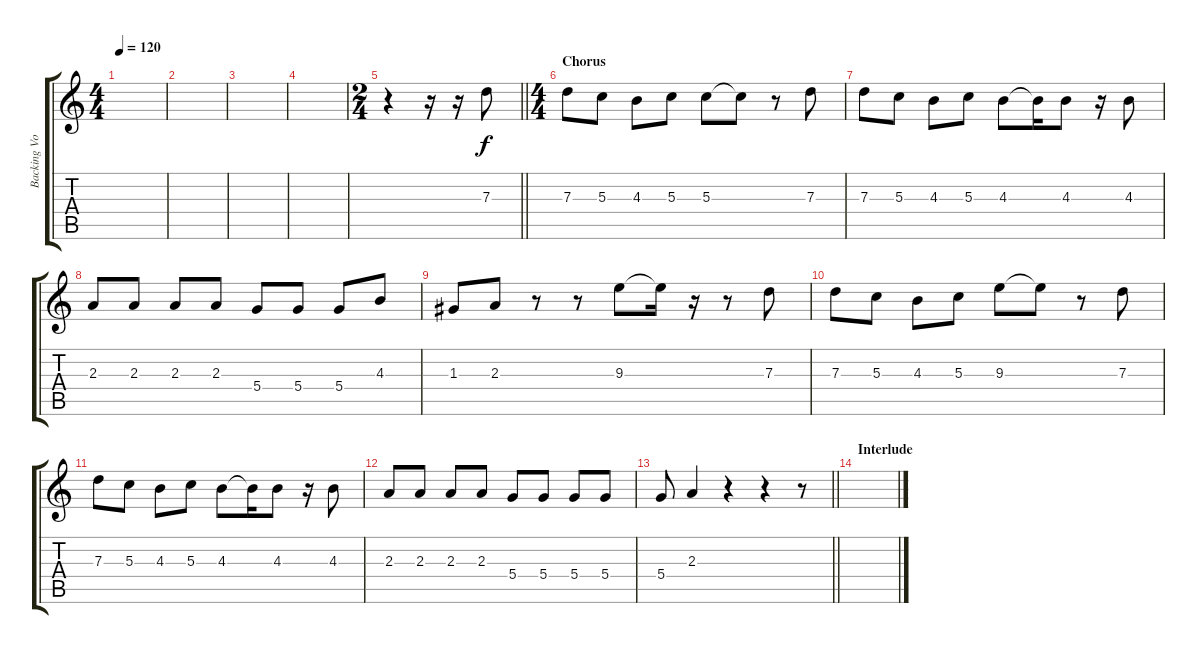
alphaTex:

\track ("Backing Vocal" "Backing Vo") {instrument cello}
\staff {score tabs}
\tuning (E5 B4 G4 D4 A3 E3) {hide}
\ts (4 4)
\tempo 120
\clef g2
\ks c
|
|
|
|
\ts (2 4)
\barLineRight lightlight
r.4 r.16 r.16 7.3.8 |
\ts (4 4)
\section ("" "Chorus")
7.3.8 5.3.8 4.3.8 5.3.8 5.3.8 5.3{t}.8 r.8 7.3.8 |
7.3.8 5.3.8 4.3.8 5.3.8 4.3.8 4.3{t}.16 4.3.8 r.16 4.3.8 |
2.3.8 2.3.8 2.3.8 2.3.8 5.4.8 5.4.8 5.4.8 4.3.8 |
1.3.8 2.3.8 r.8 r.8 9.3.8 9.3{t}.16 r.16 r.8 7.3.8 |
7.3.8 5.3.8 4.3.8 5.3.8 9.3.8 9.3{t}.8 r.8 7.3.8 |
7.3.8 5.3.8 4.3.8 5.3.8 4.3.8 4.3{t}.16 4.3.8 r.16 4.3.8 |
2.3.8 2.3.8 2.3.8 2.3.8 5.4.8 5.4.8 5.4.8 5.4.8 |
\barLineRight lightlight
5.4.8 2.3.4 r.4 r.4 r.8 |
\section ("" "Interlude")
